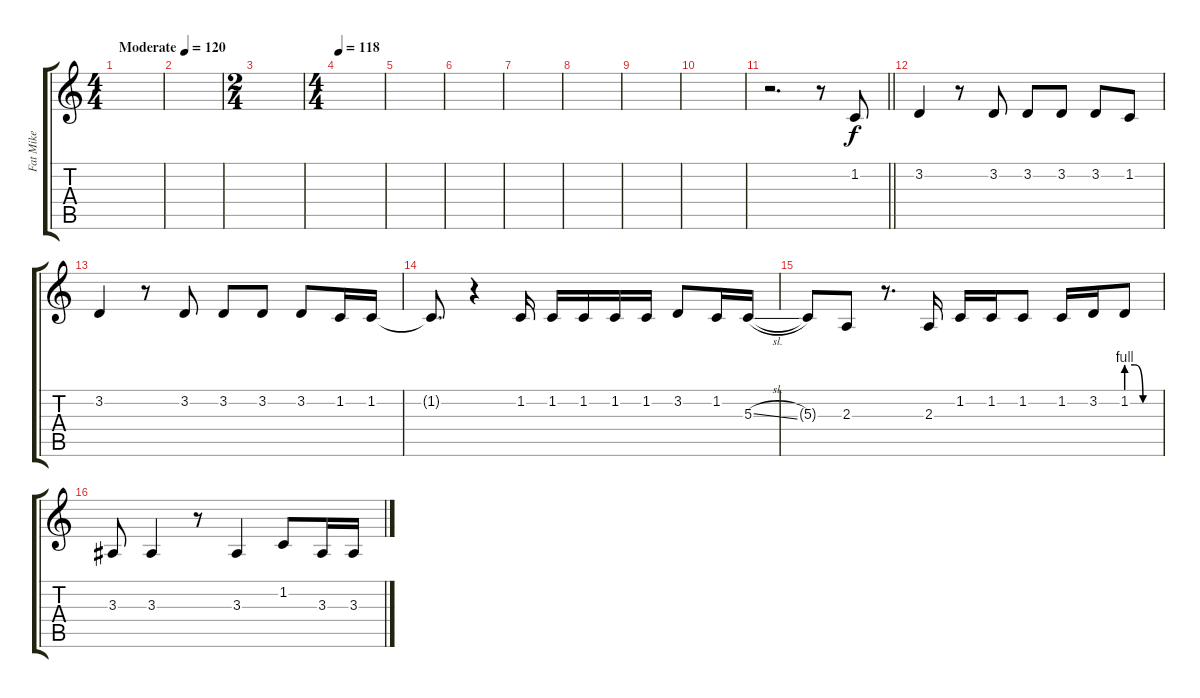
\track ("Fat Mike" "Fat Mike") {instrument bassoon}
\staff {score tabs}
\tuning (E4 B3 G3 D3 A2 E2) {hide}
\ts (4 4)
\tempo (120 "Moderate")
\clef g2
\ks c
|
|
\ts (2 4)
|
\ts (4 4)
\tempo 118
|
|
|
|
|
|
|
\barLineRight lightlight
r.2{d} r.8 1.2.8 |
\section ("" "")
3.2.4 r.8 3.2.8 3.2.8 3.2.8 3.2.8 1.2.8 |
3.2.4 r.8 3.2.8 3.2.8 3.2.8 3.2.8 1.2.16 1.2.16 |
1.2{t}.8{d} r.4 1.2.16 1.2.16 1.2.16 1.2.16 1.2.16 3.2.8 1.2.16 5.3{sl}.16 |
5.3{t}.8 2.3.8 r.8{d} 2.3.16 1.2.16 1.2.16 1.2.8 1.2.16 3.2.16 1.2{be (custom 0 4 15 4 30 0 60 0)}.8 |
3.3.8 3.3.4 r.8 3.3.4 1.2.8 3.3.16 3.3.16
